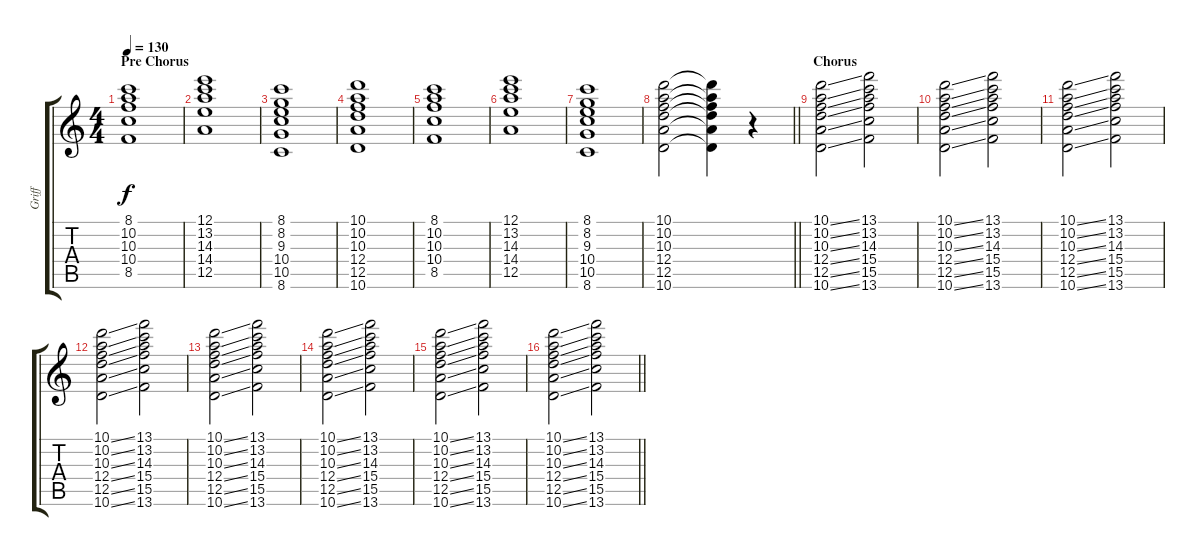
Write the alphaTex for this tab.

\track ("Griff" "Griff") {instrument overdrivenguitar}
\staff {score tabs}
\tuning (E4 B3 G3 D3 A2 E2) {hide}
\ts (4 4)
\section ("" "Pre Chorus")
\tempo 130
\clef g2
\ks c
(8.1 10.2 10.3 10.4 8.5).1{dy f} |
(12.1 13.2 14.3 14.4 12.5).1 |
(8.1 8.2 9.3 10.4 10.5 8.6).1 |
(10.1 10.2 10.3 12.4 12.5 10.6).1 |
(8.1 10.2 10.3 10.4 8.5).1 |
(12.1 13.2 14.3 14.4 12.5).1 |
(8.1 8.2 9.3 10.4 10.5 8.6).1 |
\barLineRight lightlight
(10.1 10.2 10.3 12.4 12.5 10.6).2 (10.1{t} 10.2{t} 10.3{t} 12.4{t} 12.5{t} 10.6{t}).4 r.4 |
\section ("" "Chorus")
(10.1{ss} 10.2{ss} 10.3{ss} 12.4{ss} 12.5{ss} 10.6{ss}).2{volume 10} (13.1 13.2 14.3 15.4 15.5 13.6).2 |
(10.1{ss} 10.2{ss} 10.3{ss} 12.4{ss} 12.5{ss} 10.6{ss}).2 (13.1 13.2 14.3 15.4 15.5 13.6).2 |
(10.1{ss} 10.2{ss} 10.3{ss} 12.4{ss} 12.5{ss} 10.6{ss}).2 (13.1 13.2 14.3 15.4 15.5 13.6).2 |
(10.1{ss} 10.2{ss} 10.3{ss} 12.4{ss} 12.5{ss} 10.6{ss}).2 (13.1 13.2 14.3 15.4 15.5 13.6).2 |
(10.1{ss} 10.2{ss} 10.3{ss} 12.4{ss} 12.5{ss} 10.6{ss}).2 (13.1 13.2 14.3 15.4 15.5 13.6).2 |
(10.1{ss} 10.2{ss} 10.3{ss} 12.4{ss} 12.5{ss} 10.6{ss}).2 (13.1 13.2 14.3 15.4 15.5 13.6).2 |
(10.1{ss} 10.2{ss} 10.3{ss} 12.4{ss} 12.5{ss} 10.6{ss}).2 (13.1 13.2 14.3 15.4 15.5 13.6).2 |
\barLineRight lightlight
(10.1{ss} 10.2{ss} 10.3{ss} 12.4{ss} 12.5{ss} 10.6{ss}).2 (13.1 13.2 14.3 15.4 15.5 13.6).2
